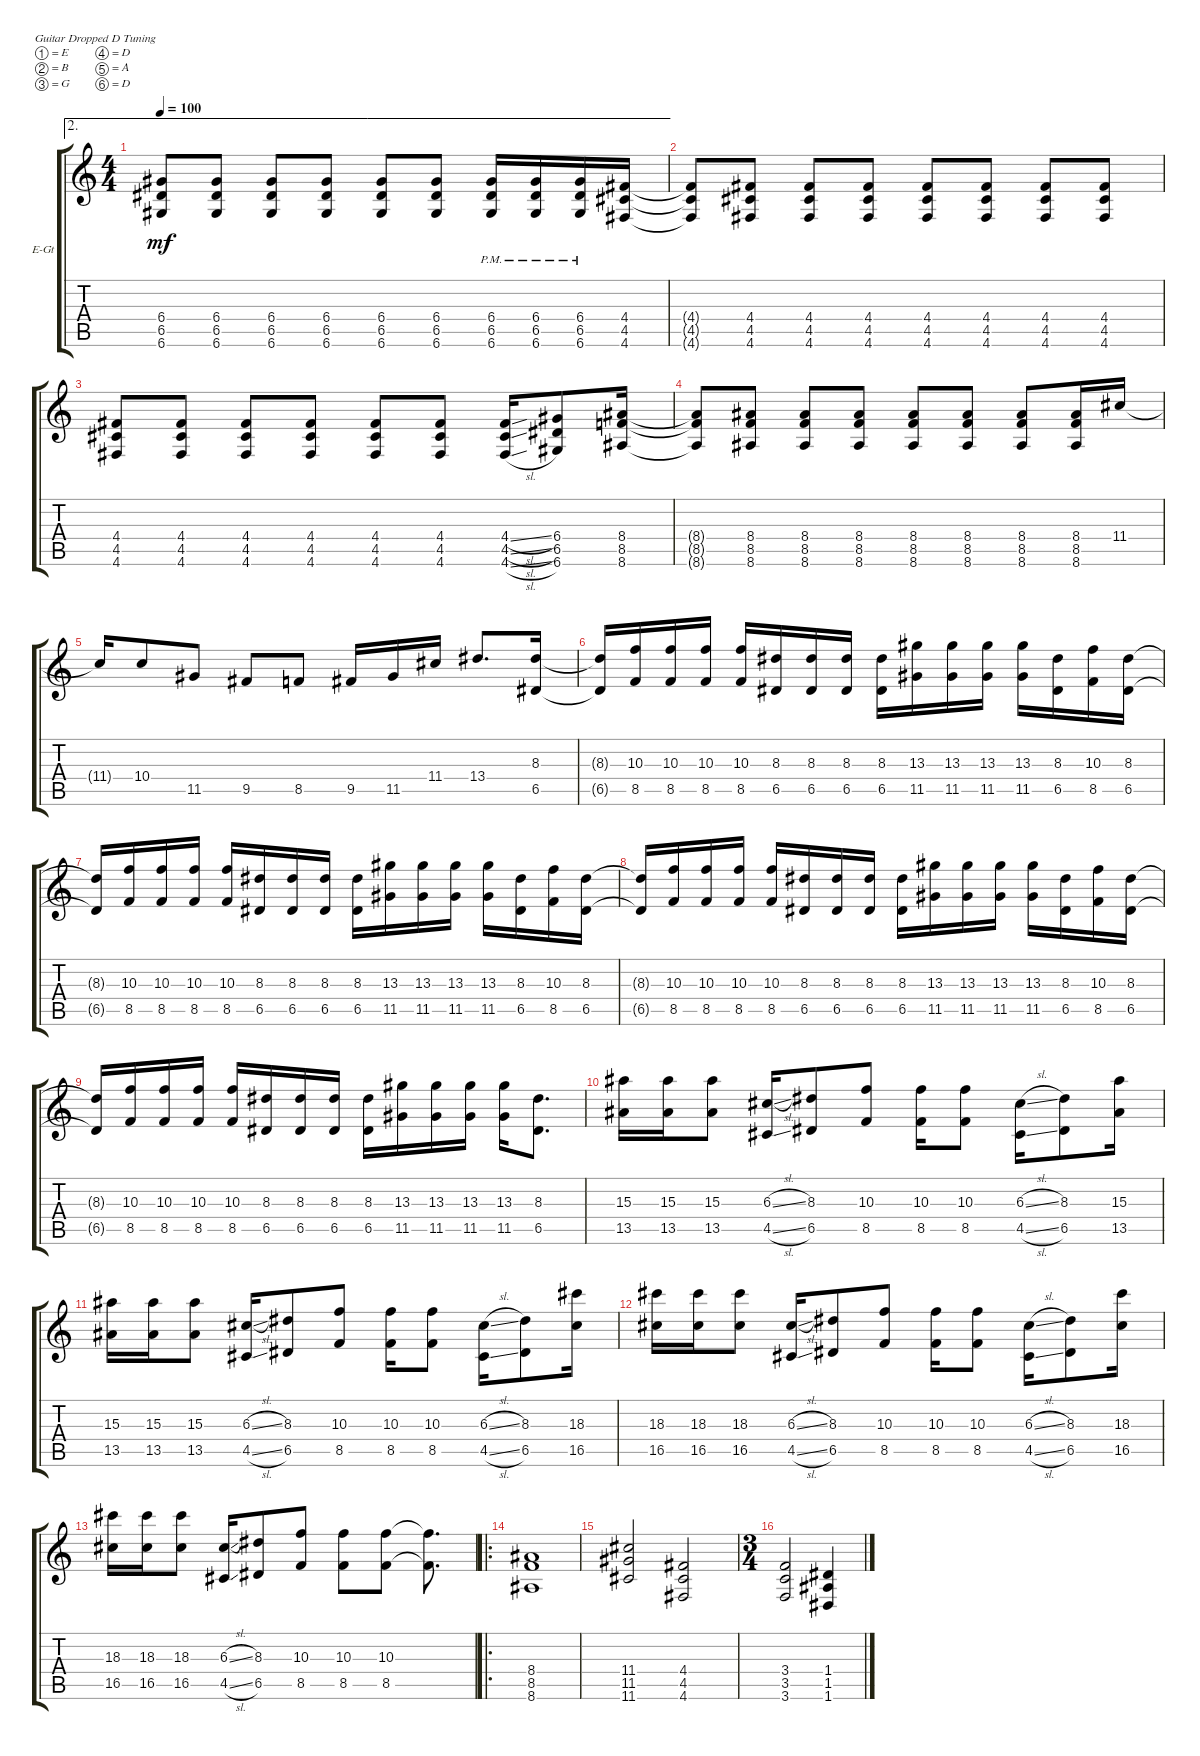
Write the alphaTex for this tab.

\defaultSystemsLayout 4
\bracketExtendMode groupsimilarinstruments
\firstSystemTrackNameOrientation horizontal
\otherSystemsTrackNameOrientation horizontal
\track ("Electric Guitar" "E-Gt") {instrument overdrivenguitar}
\staff {score tabs}
\tuning (E4 B3 G3 D3 A2 D2)
\ae 2
\ts (4 4)
\tempo 100
\clef g2
\ks c
(6.6 6.5 6.4).8{dy mf} (6.6 6.5 6.4).8 (6.6 6.5 6.4).8 (6.6 6.5 6.4).8 (6.6 6.5 6.4).8 (6.6 6.5 6.4).8 (6.6{pm} 6.5{pm} 6.4{pm}).16 (6.6{pm} 6.5{pm} 6.4{pm}).16 (6.4{pm} 6.5{pm} 6.6{pm}).16 (4.4 4.5 4.6).16 |
(4.6{t} 4.5{t} 4.4{t}).8 (4.4 4.5 4.6).8 (4.4 4.5 4.6).8 (4.4 4.5 4.6).8 (4.4 4.5 4.6).8 (4.4 4.5 4.6).8 (4.4 4.5 4.6).8 (4.4 4.5 4.6).8 |
(4.4 4.5 4.6).8 (4.4 4.5 4.6).8 (4.4 4.5 4.6).8 (4.4 4.5 4.6).8 (4.4 4.5 4.6).8 (4.4 4.5 4.6).8 (4.4{sl} 4.5{sl} 4.6{sl}).16 (6.5 6.6 6.4).8 (8.4 8.5 8.6).16 |
(8.4{t} 8.5{t} 8.6{t}).8 (8.4 8.5 8.6).8 (8.4 8.5 8.6).8 (8.4 8.5 8.6).8 (8.4 8.5 8.6).8 (8.4 8.5 8.6).8 (8.4 8.5 8.6).8 (8.4 8.5 8.6).16 11.4.16 |
11.4{t}.16 10.4.8 11.5.8 9.5.8 8.5.8 9.5.16 11.5.16 11.4.16 13.4.8{d} (6.5 8.3).16 |
(6.5{t} 8.3{t}).16 (8.5 10.3).16 (8.5 10.3).16 (8.5 10.3).16 (8.5 10.3).16 (6.5 8.3).16 (6.5 8.3).16 (6.5 8.3).16 (6.5 8.3).16 (11.5 13.3).16 (11.5 13.3).16 (11.5 13.3).16 (11.5 13.3).16 (6.5 8.3).16 (8.5 10.3).16 (6.5 8.3).16 |
(6.5{t} 8.3{t}).16 (8.5 10.3).16 (8.5 10.3).16 (8.5 10.3).16 (8.5 10.3).16 (6.5 8.3).16 (6.5 8.3).16 (6.5 8.3).16 (6.5 8.3).16 (11.5 13.3).16 (11.5 13.3).16 (11.5 13.3).16 (11.5 13.3).16 (6.5 8.3).16 (8.5 10.3).16 (6.5 8.3).16 |
(6.5{t} 8.3{t}).16 (8.5 10.3).16 (8.5 10.3).16 (8.5 10.3).16 (8.5 10.3).16 (6.5 8.3).16 (6.5 8.3).16 (6.5 8.3).16 (6.5 8.3).16 (11.5 13.3).16 (11.5 13.3).16 (11.5 13.3).16 (11.5 13.3).16 (6.5 8.3).16 (8.5 10.3).16 (6.5 8.3).16 |
(8.3{t} 6.5{t}).16 (8.5 10.3).16 (8.5 10.3).16 (8.5 10.3).16 (8.5 10.3).16 (6.5 8.3).16 (6.5 8.3).16 (6.5 8.3).16 (6.5 8.3).16 (11.5 13.3).16 (11.5 13.3).16 (11.5 13.3).16 (11.5 13.3).16 (6.5 8.3).8{d} |
(13.5 15.3).16 (13.5 15.3).16 (13.5 15.3).8 (4.5{sl} 6.3{sl}).16 (6.5 8.3).8 (8.5 10.3).8 (8.5 10.3).16 (10.3 8.5).8 (4.5{sl} 6.3{sl}).16 (6.5 8.3).8 (13.5 15.3).16 |
(13.5 15.3).16 (13.5 15.3).16 (13.5 15.3).8 (4.5{sl} 6.3{sl}).16 (6.5 8.3).8 (8.5 10.3).8 (8.5 10.3).16 (10.3 8.5).8 (4.5{sl} 6.3{sl}).16 (6.5 8.3).8 (16.5 18.3).16 |
(16.5 18.3).16 (16.5 18.3).16 (16.5 18.3).8 (4.5{sl} 6.3{sl}).16 (6.5 8.3).8 (8.5 10.3).8 (8.5 10.3).16 (10.3 8.5).8 (4.5{sl} 6.3{sl}).16 (6.5 8.3).8 (16.5 18.3).16 |
(16.5 18.3).16 (16.5 18.3).16 (16.5 18.3).8 (4.5{sl} 6.3{sl}).16 (6.5 8.3).8 (10.3 8.5).8 (10.3 8.5).8 (10.3 8.5).8 (8.5{t} 10.3{t}).8{d} |
\ro
(8.6 8.5 8.4).1 |
(11.6 11.5 11.4).2 (4.4 4.5 4.6).2 |
\ts (3 4)
(3.6 3.5 3.4).2 (1.4 1.5 1.6).4
